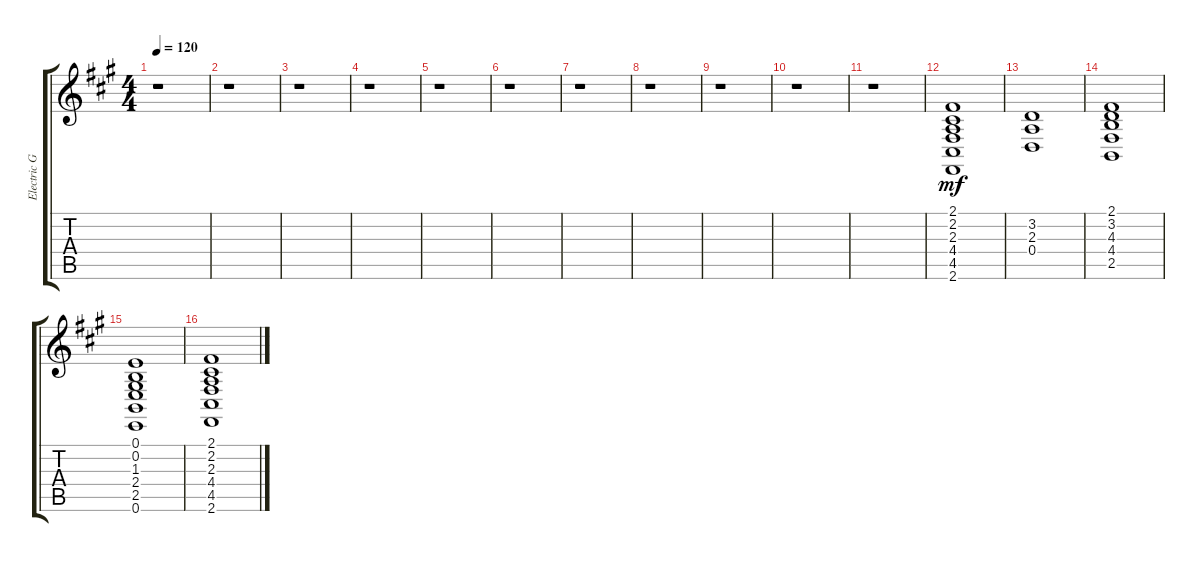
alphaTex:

\track ("Electric Guitar - 2" "Electric G") {instrument synthbrass1}
\staff {score tabs}
\tuning (E4 B3 G3 D3 A2 E2) {hide}
\ts (4 4)
\tempo 120
\clef g2
\ks f#minor
r.1{dy mf} |
r.1 |
r.1 |
r.1 |
r.1 |
r.1 |
r.1 |
r.1 |
r.1 |
r.1 |
r.1 |
(2.1 2.2 2.3 4.4 4.5 2.6).1 |
(3.2 2.3 0.4).1 |
(2.1 3.2 4.3 4.4 2.5).1 |
(0.1 0.2 1.3 2.4 2.5 0.6).1 |
(2.1 2.2 2.3 4.4 4.5 2.6).1
